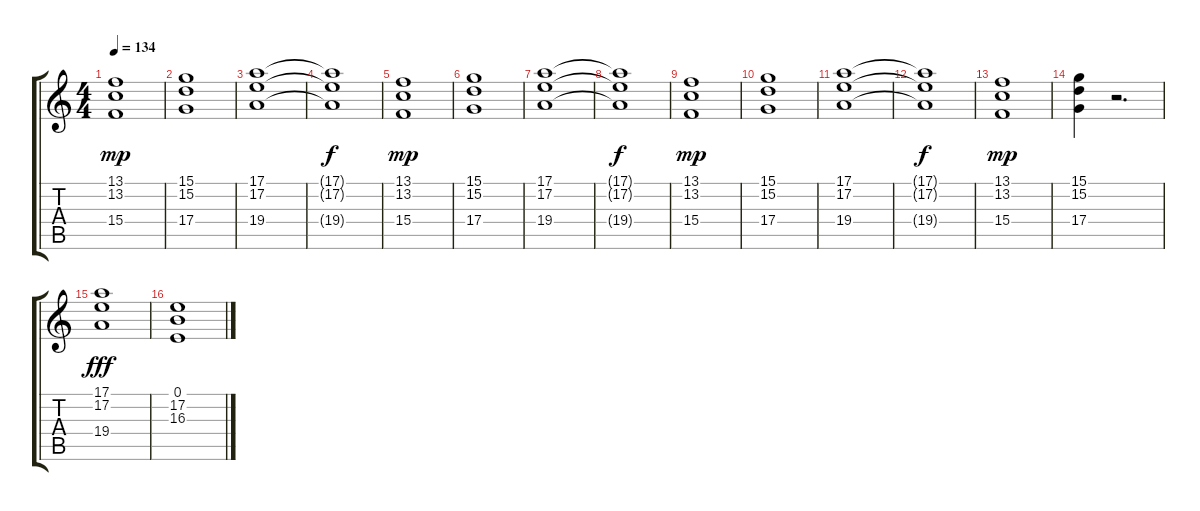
\track "" {instrument pad2warm}
\staff {score tabs}
\tuning (E4 B3 G3 D3 A2 E2) {hide}
\ts (4 4)
\tempo 134
\clef g2
\ks c
(13.1 13.2 15.4).1{dy mp} |
(15.1 15.2 17.4).1 |
(17.1 17.2 19.4).1 |
(17.1{t} 17.2{t} 19.4{t}).1{dy f} |
(13.1 13.2 15.4).1{dy mp} |
(15.1 15.2 17.4).1 |
(17.1 17.2 19.4).1 |
(17.1{t} 17.2{t} 19.4{t}).1{dy f} |
(13.1 13.2 15.4).1{dy mp} |
(15.1 15.2 17.4).1 |
(17.1 17.2 19.4).1 |
(17.1{t} 17.2{t} 19.4{t}).1{dy f} |
(13.1 13.2 15.4).1{dy mp} |
(15.1 15.2 17.4).4 r.2{d} |
(17.1 17.2 19.4).1{dy fff} |
(0.1 17.2 16.3).1
